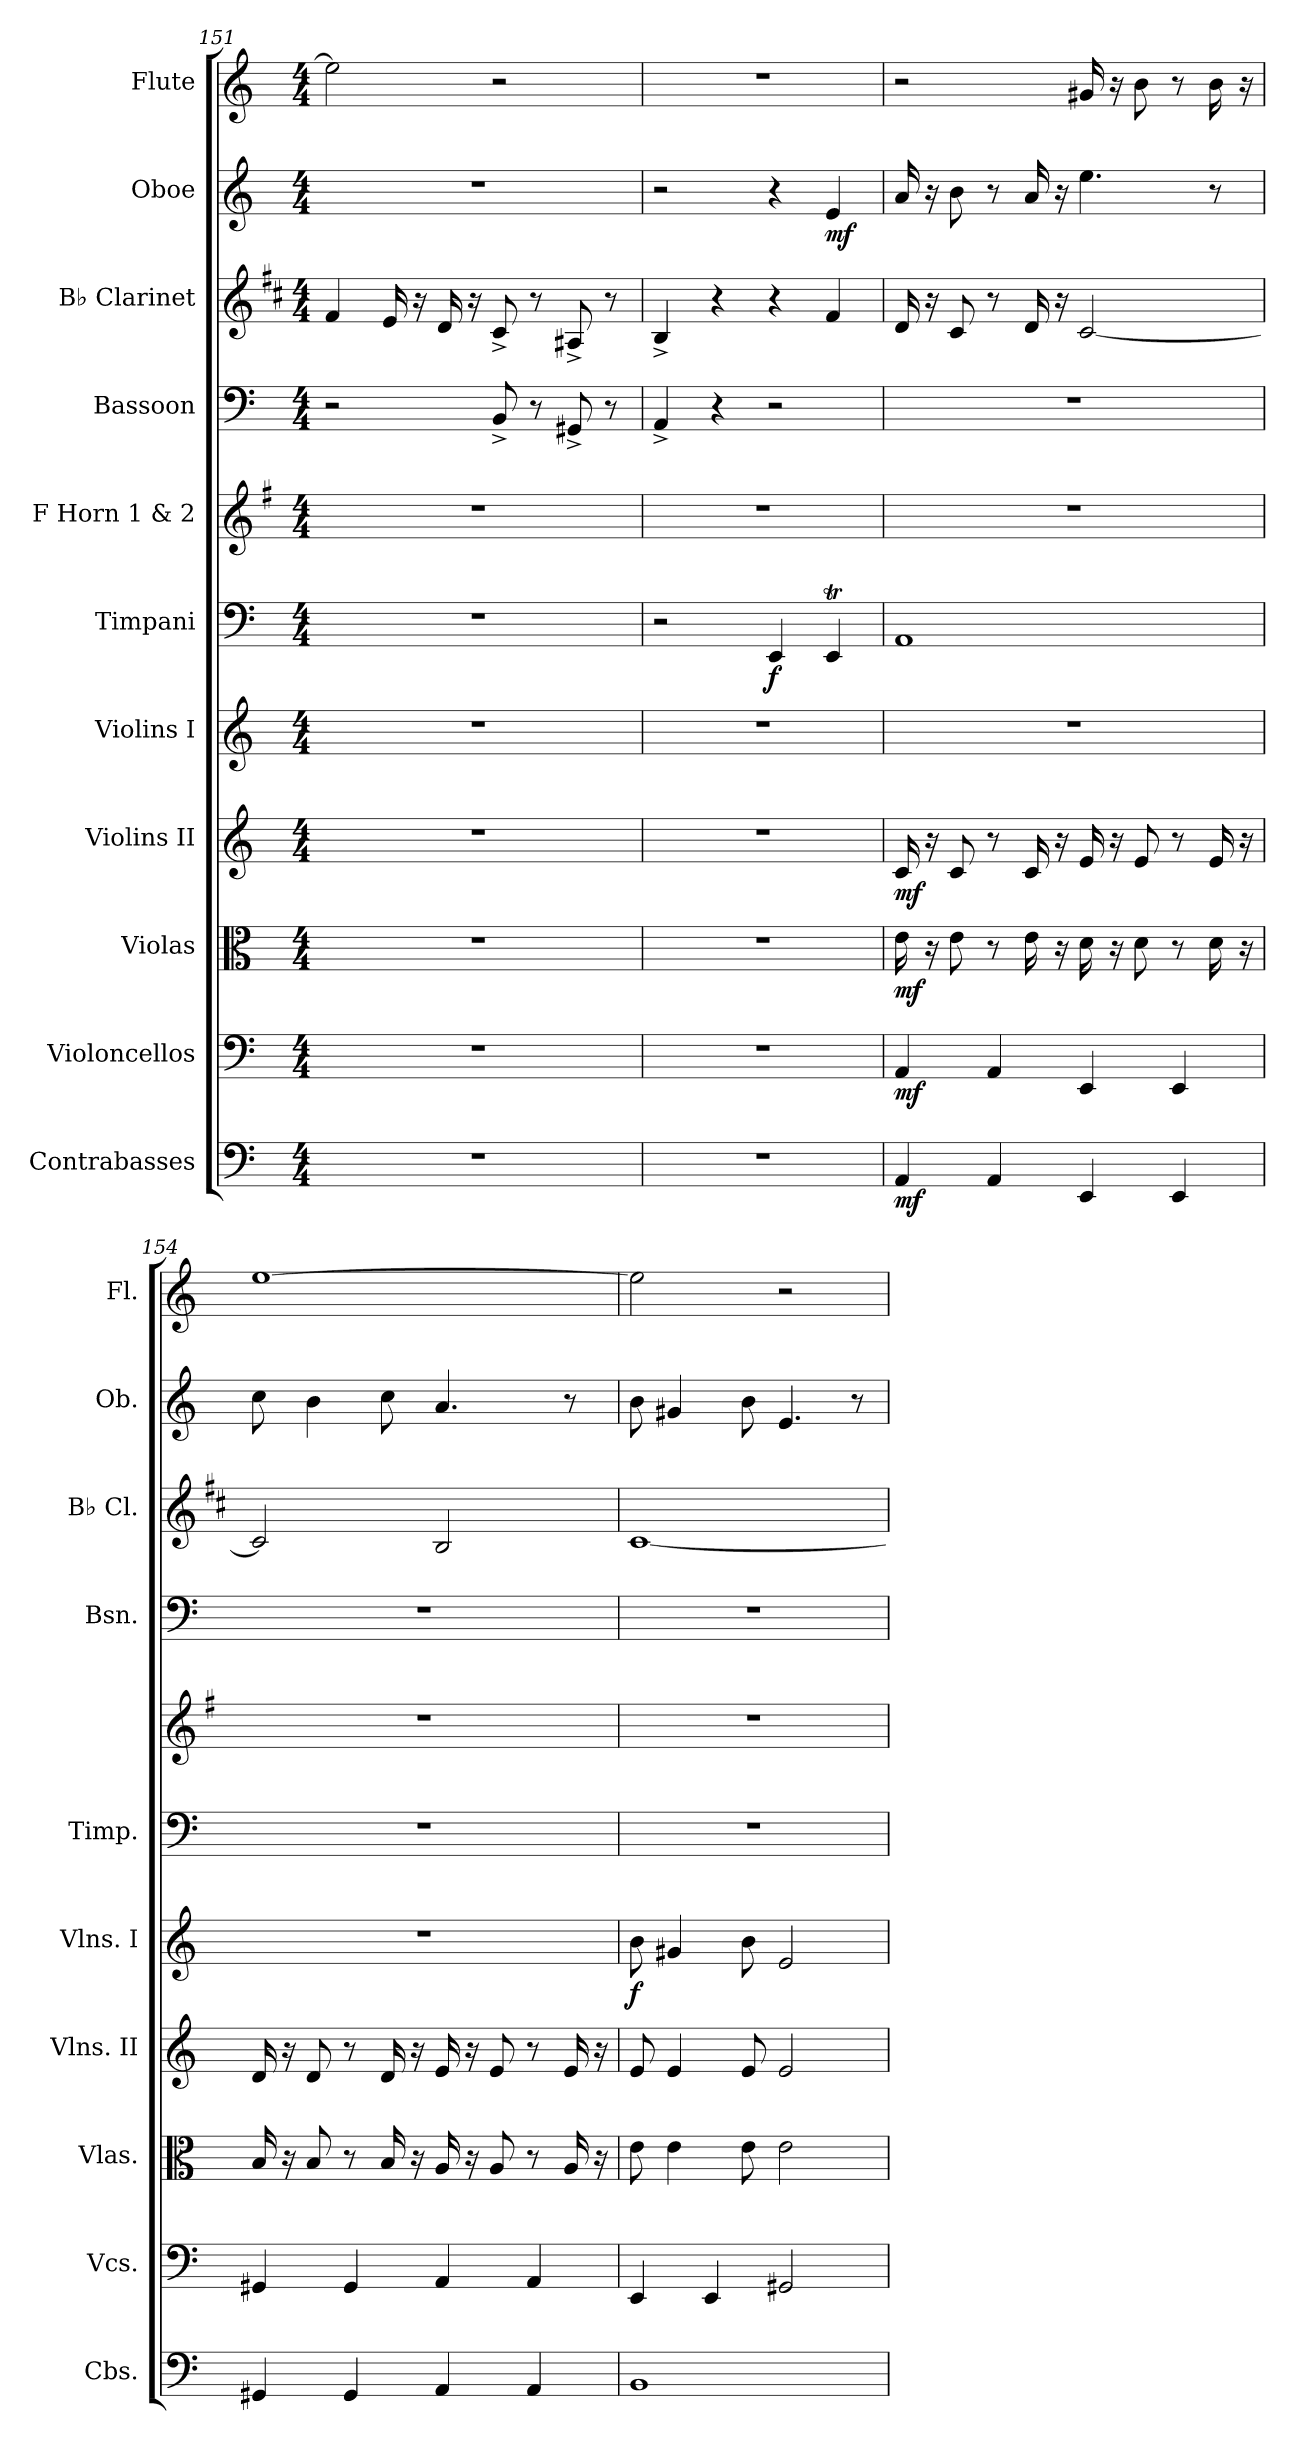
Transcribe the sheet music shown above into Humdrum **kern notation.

**kern	**dynam	**kern	**dynam	**kern	**dynam	**kern	**dynam	**kern	**dynam	**kern	**dynam	**kern	**kern	**kern	**kern	**dynam	**kern
*part11	*part11	*part10	*part10	*part9	*part9	*part8	*part8	*part7	*part7	*part6	*part6	*part5	*part4	*part3	*part2	*part2	*part1
*staff11	*staff11	*staff10	*staff10	*staff9	*staff9	*staff8	*staff8	*staff7	*staff7	*staff6	*staff6	*staff5	*staff4	*staff3	*staff2	*staff2	*staff1
*I"Contrabasses	*	*I"Violoncellos	*	*I"Violas	*	*I"Violins II	*	*I"Violins I	*	*I"Timpani	*	*I"F Horn 1 &amp; 2	*I"Bassoon	*I"B♭ Clarinet	*I"Oboe	*	*I"Flute
*I'Cbs.	*	*I'Vcs.	*	*I'Vlas.	*	*I'Vlns. II	*	*I'Vlns. I	*	*I'Timp.	*	*	*I'Bsn.	*I'B♭ Cl.	*I'Ob.	*	*I'Fl.
*clefF4	*	*clefF4	*	*clefC3	*	*clefG2	*	*clefG2	*	*clefF4	*	*clefG2	*clefF4	*clefG2	*clefG2	*	*clefG2
*ITrd7c12	*	*	*	*	*	*	*	*	*	*	*	*ITrd4c7	*	*ITrd1c2	*	*	*
*k[]	*	*k[]	*	*k[]	*	*k[]	*	*k[]	*	*k[]	*	*k[]	*k[]	*k[]	*k[]	*	*k[]
*M4/4	*	*M4/4	*	*M4/4	*	*M4/4	*	*M4/4	*	*M4/4	*	*M4/4	*M4/4	*M4/4	*M4/4	*	*M4/4
=151	=151	=151	=151	=151	=151	=151	=151	=151	=151	=151	=151	=151	=151	=151	=151	=151	=151
1r	.	1r	.	1r	.	1r	.	1r	.	1r	.	1r	2r	4e/	1r	.	2ee\]
.	.	.	.	.	.	.	.	.	.	.	.	.	.	16d/	.	.	.
.	.	.	.	.	.	.	.	.	.	.	.	.	.	16r	.	.	.
.	.	.	.	.	.	.	.	.	.	.	.	.	.	16c/	.	.	.
.	.	.	.	.	.	.	.	.	.	.	.	.	.	16r	.	.	.
.	.	.	.	.	.	.	.	.	.	.	.	.	8BB^/	8B^/	.	.	2r
.	.	.	.	.	.	.	.	.	.	.	.	.	8r	8r	.	.	.
.	.	.	.	.	.	.	.	.	.	.	.	.	8GG#X^/	8G#X^/	.	.	.
.	.	.	.	.	.	.	.	.	.	.	.	.	8r	8r	.	.	.
=152	=152	=152	=152	=152	=152	=152	=152	=152	=152	=152	=152	=152	=152	=152	=152	=152	=152
1r	.	1r	.	1r	.	1r	.	1r	.	2r	.	1r	4AA^/	4A^/	2r	.	1r
.	.	.	.	.	.	.	.	.	.	.	.	.	4r	4r	.	.	.
!	!	!	!	!	!	!	!	!	!	!	!LO:DY:b	!	!	!	!	!	!
.	.	.	.	.	.	.	.	.	.	4EE/	f	.	2r	4r	4r	.	.
!	!	!	!	!	!	!	!	!	!	!	!	!	!	!	!	!LO:DY:b	!
.	.	.	.	.	.	.	.	.	.	4EEt/	.	.	.	4e/	4e/	mf	.
=153	=153	=153	=153	=153	=153	=153	=153	=153	=153	=153	=153	=153	=153	=153	=153	=153	=153
!	!LO:DY:b	!	!LO:DY:b	!	!LO:DY:b	!	!LO:DY:b	!	!	!	!	!	!	!	!	!	!
4AAA/	mf	4AA/	mf	16e\	mf	16c/	mf	1r	.	1AA	.	1r	1r	16c/	16a/	.	2r
.	.	.	.	16r	.	16r	.	.	.	.	.	.	.	16r	16r	.	.
.	.	.	.	8e\	.	8c/	.	.	.	.	.	.	.	8B/	8b\	.	.
4AAA/	.	4AA/	.	8r	.	8r	.	.	.	.	.	.	.	8r	8r	.	.
.	.	.	.	16e\	.	16c/	.	.	.	.	.	.	.	16c/	16a/	.	.
.	.	.	.	16r	.	16r	.	.	.	.	.	.	.	16r	16r	.	.
4EEE/	.	4EE/	.	16d\	.	16e/	.	.	.	.	.	.	.	[2B/	4.ee\	.	16g#X/
.	.	.	.	16r	.	16r	.	.	.	.	.	.	.	.	.	.	16r
.	.	.	.	8d\	.	8e/	.	.	.	.	.	.	.	.	.	.	8b\
4EEE/	.	4EE/	.	8r	.	8r	.	.	.	.	.	.	.	.	.	.	8r
.	.	.	.	16d\	.	16e/	.	.	.	.	.	.	.	.	8r	.	16b\
.	.	.	.	16r	.	16r	.	.	.	.	.	.	.	.	.	.	16r
!!LO:LB:g=z
=154	=154	=154	=154	=154	=154	=154	=154	=154	=154	=154	=154	=154	=154	=154	=154	=154	=154
4GGG#X/	.	4GG#X/	.	16B/	.	16d/	.	1r	.	1r	.	1r	1r	2B/]	8cc\	.	[1ee
.	.	.	.	16r	.	16r	.	.	.	.	.	.	.	.	.	.	.
.	.	.	.	8B/	.	8d/	.	.	.	.	.	.	.	.	4b\	.	.
4GGG#/	.	4GG#/	.	8r	.	8r	.	.	.	.	.	.	.	.	.	.	.
.	.	.	.	16B/	.	16d/	.	.	.	.	.	.	.	.	8cc\	.	.
.	.	.	.	16r	.	16r	.	.	.	.	.	.	.	.	.	.	.
4AAA/	.	4AA/	.	16A/	.	16e/	.	.	.	.	.	.	.	2A/	4.a/	.	.
.	.	.	.	16r	.	16r	.	.	.	.	.	.	.	.	.	.	.
.	.	.	.	8A/	.	8e/	.	.	.	.	.	.	.	.	.	.	.
4AAA/	.	4AA/	.	8r	.	8r	.	.	.	.	.	.	.	.	.	.	.
.	.	.	.	16A/	.	16e/	.	.	.	.	.	.	.	.	8r	.	.
.	.	.	.	16r	.	16r	.	.	.	.	.	.	.	.	.	.	.
=155	=155	=155	=155	=155	=155	=155	=155	=155	=155	=155	=155	=155	=155	=155	=155	=155	=155
!	!	!	!	!	!	!	!	!	!LO:DY:b	!	!	!	!	!	!	!	!
1BBB	.	4EE/	.	8e\	.	8e/	.	8b\	f	1r	.	1r	1r	[1B	8b\	.	2ee\]
.	.	.	.	4e\	.	4e/	.	4g#X/	.	.	.	.	.	.	4g#X/	.	.
.	.	4EE/	.	.	.	.	.	.	.	.	.	.	.	.	.	.	.
.	.	.	.	8e\	.	8e/	.	8b\	.	.	.	.	.	.	8b\	.	.
.	.	2GG#X/	.	2e\	.	2e/	.	2e/	.	.	.	.	.	.	4.e/	.	2r
.	.	.	.	.	.	.	.	.	.	.	.	.	.	.	8r	.	.
=	=	=	=	=	=	=	=	=	=	=	=	=	=	=	=	=	=
*-	*-	*-	*-	*-	*-	*-	*-	*-	*-	*-	*-	*-	*-	*-	*-	*-	*-
